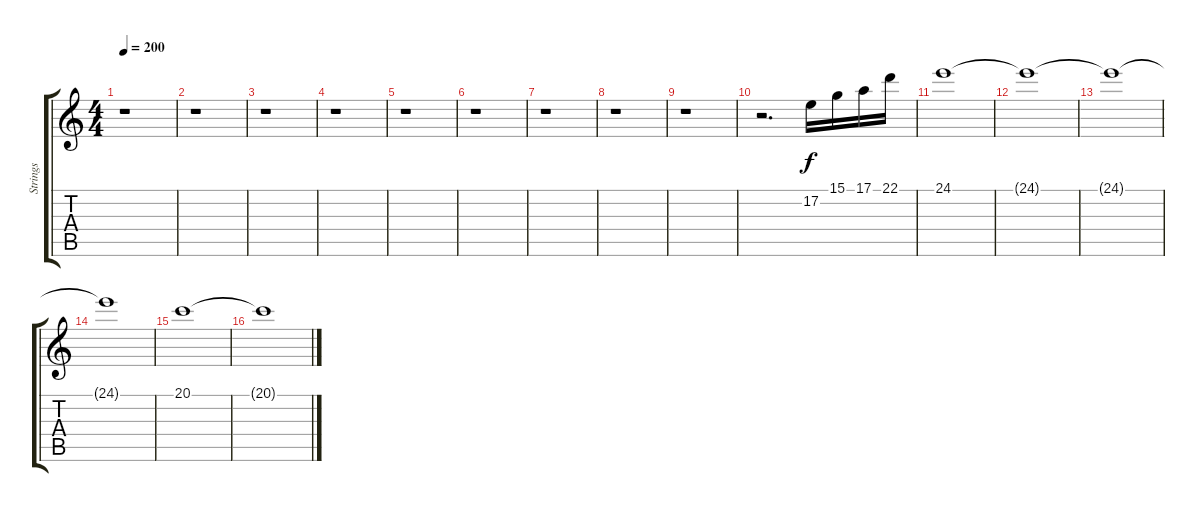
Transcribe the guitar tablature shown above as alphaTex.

\track ("Strings" "Strings") {instrument stringensemble1}
\staff {score tabs}
\tuning (E4 B3 G3 D3 A2 E2) {hide}
\ts (4 4)
\tempo 200
\clef g2
\ks c
r.1{dy f instrument stringensemble1} |
r.1 |
r.1 |
r.1 |
r.1 |
r.1 |
r.1 |
r.1 |
r.1 |
r.2{d} 17.2.16 15.1.16 17.1.16 22.1.16 |
24.1.1 |
24.1{t}.1 |
24.1{t}.1 |
24.1{t}.1 |
20.1.1 |
20.1{t}.1
